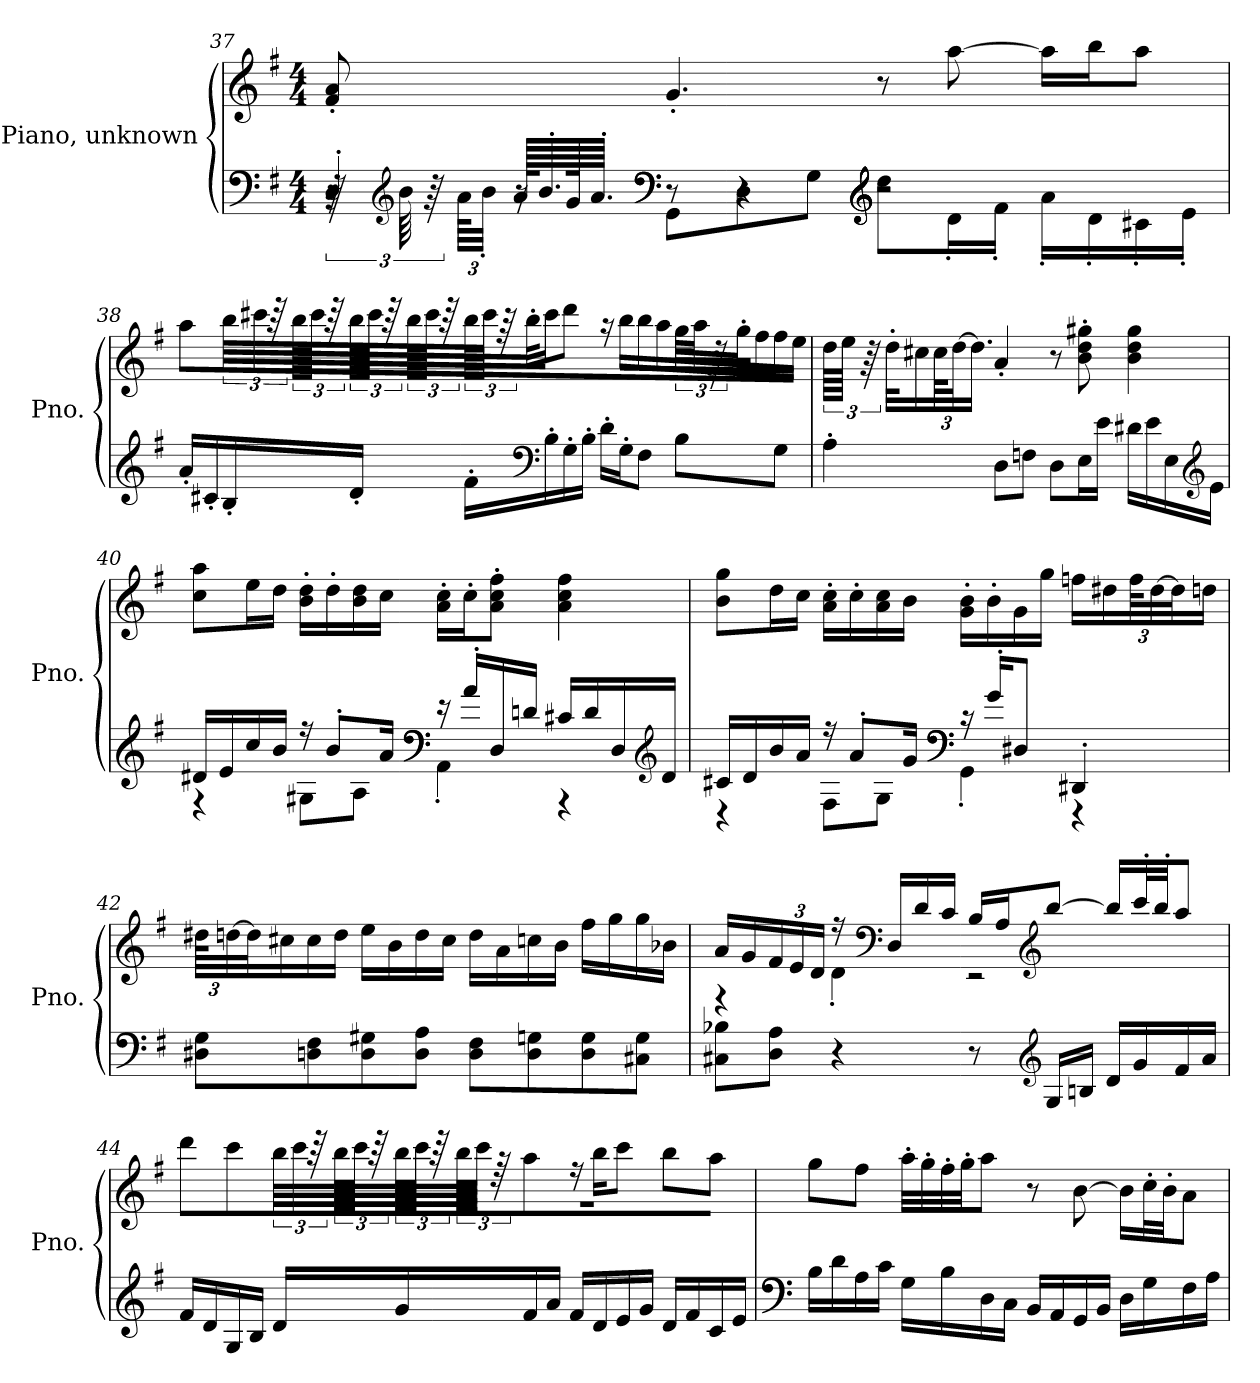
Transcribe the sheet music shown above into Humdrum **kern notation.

**kern	**kern
*part1	*part1
*staff2	*staff1
*I"Piano, unknown	*
*I'Pno.	*
!!LO:LB:g=z
*clefF4	*clefG2
*k[f#]	*k[f#]
*M4/4	*M4/4
=37	=37
*^	*
*	*^	*
16r	96r	4D'/	8f#/' 8a/'
*clefG2	*	*	*
.	96b\	.	.
.	96r	.	.
.	96a\KLLL	.	.
.	48b'\JJJ	.	.
128a/KLLLL	16r	.	.
64.b'/	.	.	.
128g/K	.	.	.
64.a'/JJJJ	.	.	.
*clefF4	*	*	*
8r	8GG\L	.	4.g'/
4r	8D\	4r	.
.	8G\J	.	.
*clefG2	*	*	*
2r	8dd\L	2r	8r
.	16d'\L	.	[8aa\
.	16f#'\JJ	.	.
.	16a'\LL	.	16aa\LL]
.	16d'\	.	16bb\J
.	16c#X'\	.	8aa\J
.	16e'\JJ	.	.
*v	*v	*v	*
!!LO:LB:g=z
=38	=38
16a'/LL	8aa\L
16c#X'/	.
16B'/	96bb\LLL
.	96ccc#X\JJJJ
.	96r
.	96bb\LLLL
.	96ccc#\JJJJ
.	96r
16d'/JJ	96bb\LLLL
.	96ccc#\JJJJ
.	96r
.	96bb\LLLL
.	96ccc#\JJJJ
.	96r
16f#'\LL	96bb\LLLL
.	96ccc#\JJJJ
.	96r
.	32bb'\KLL
*clefF4	*
16B'\	16ccc#\J
16G'\	8ddd\J
16B'\JJ	.
16d'\LL	16r
16G'\J	16bb\LL
8F#\J	16bb\
.	16aa\
8B\L	96gg\LL
.	96aa\JJJJ
.	96r
.	32gg'\KLL
.	16ff#\
8G\J	16ff#\
.	16ee\JJ
!!LO:LB:g=z
=39	=39
4A'\	96dd\LLLL
.	96ee\JJJJ
.	96r
.	32dd'\KLL
.	16cc#X\
*	*Xbrackettup
.	96cc#\KL
.	[48dd\J
.	16.dd\JJ]
8D\L	4a'/
8Fn\J	.
8D\L	8r
16E\L	8b\' 8dd\' 8gg#X\'
16e\JJ	.
16d#X\LL	4b\ 4dd\ 4gg#\
16e\	.
16E\	.
*clefG2	*
16e\JJ	.
=40	=40
*^	*
16d#X/LL	4r	8cc\ 8aa\L
16e/	.	.
16cc/	.	16ee\L
16b/JJ	.	16dd\JJ
16r	8G#X\L	16b\' 16dd\'LL
8b'/L	.	16dd'\
.	8A\J	16b\ 16dd\
16a/Jk	.	16cc\JJ
*clefF4	*	*
16r	4AA'\	16a\' 16cc\'LL
16a'/LL	.	16cc'\J
16D/	.	8a\' 8cc\' 8ff#\'J
16dn/JJ	.	.
16c#X/LL	4r	4a\ 4cc\ 4ff#\
16d/	.	.
16D/	.	.
*clefG2	*	*
16d/JJ	.	.
!!LO:LB:g=z
=41	=41	=41
16c#X/LL	4r	8b\ 8gg\L
16d/	.	.
16b/	.	16dd\L
16a/JJ	.	16cc\JJ
16r	8F#\L	16a\' 16cc\'LL
8a'/L	.	16cc'\
.	8G\J	16a\ 16cc\
16g/Jk	.	16b\JJ
*clefF4	*	*
16r	4GG'\	16g\' 16b\'LL
16g'/KL	.	16b'\
8D#X/J	.	16g\
.	.	16gg\JJ
4DD#X'/	4r	16ffn\LL
.	.	16dd#X\
.	.	96ff\KL
.	.	[48dd#\
.	.	32dd#\J]
.	.	16ddn\JJ
*v	*v	*
=42	=42
8D#X\ 8G\L	96dd#X\KLLL
.	[48ddn\
.	32dd\J]
.	16cc#X\
8Dn\ 8F#\	16cc#\
.	16dd\JJ
8D\ 8G#X\	16ee\LL
.	16b\
8D\ 8A\J	16dd\
.	16cc#\JJ
8D\ 8F#\L	16dd\LL
.	16a\
8D\ 8Gn\	16ccn\
.	16b\JJ
8D\ 8G\	16ff#\LL
.	16gg\
8C#X\ 8G\J	16gg\
.	16b-X\JJ
!!LO:LB:g=z
=43	=43
*	*^
8C#X\ 8B-X\L	16a/LL	4r
.	16g/	.
8D\ 8A\J	24f#/	.
.	24e/	.
.	24d/JJ	.
4r	16r	4d'\
*	*clefF4	*
.	16D/LL	.
.	16d/	.
.	16c/JJ	.
8r	16B/LL	2r
.	16A/J	.
*clefG2	*clefG2	*
16G/LL	[8bb/J	.
16Bn/JJ	.	.
16d/LL	16bb/LL]	.
16g/	32ccc'/L	.
.	32bb'/JJ	.
16f#/	8aa/J	.
16a/JJ	.	.
*	*v	*v
!!LO:PB:g=z
=44	=44
16f#/LL	8ddd\L
16d/	.
16G/	8ccc\
16B/JJ	.
*	*brackettup
16d/LL	96bb\LLL
.	96ccc\JJJJ
.	96r
.	96bb\LLLL
.	96ccc\JJJJ
.	96r
16g/	96bb\LLLL
.	96ccc\JJJJ
.	96r
.	96bb\LLLL
.	96ccc\JJJJ
.	96r
16f#/	8aa\
16a/JJ	.
16f#/LL	16r
16d/	16bb\KL
16e/	8ccc\J
16g/JJ	.
16d/LL	8bb\L
16f#/	.
16c/	8aa\J
16e/JJ	.
!!LO:LB:g=z
=45	=45
*clefF4	*
16B\LL	8gg\L
16d\	.
16A\	8ff#\J
16c\JJ	.
16G\LL	32aa'\LLL
.	32gg'\
16B\	32ff#'\
.	32gg'\JJ
16D\	8aa\J
16C\JJ	.
16BB/LL	8r
16AA/	.
16GG/	[8b\
16BB/JJ	.
16D\LL	16b\LL]
16G\	32cc'\L
.	32b'\JJ
16F#\	8a\J
16A\JJ	.
=	=
*-	*-
